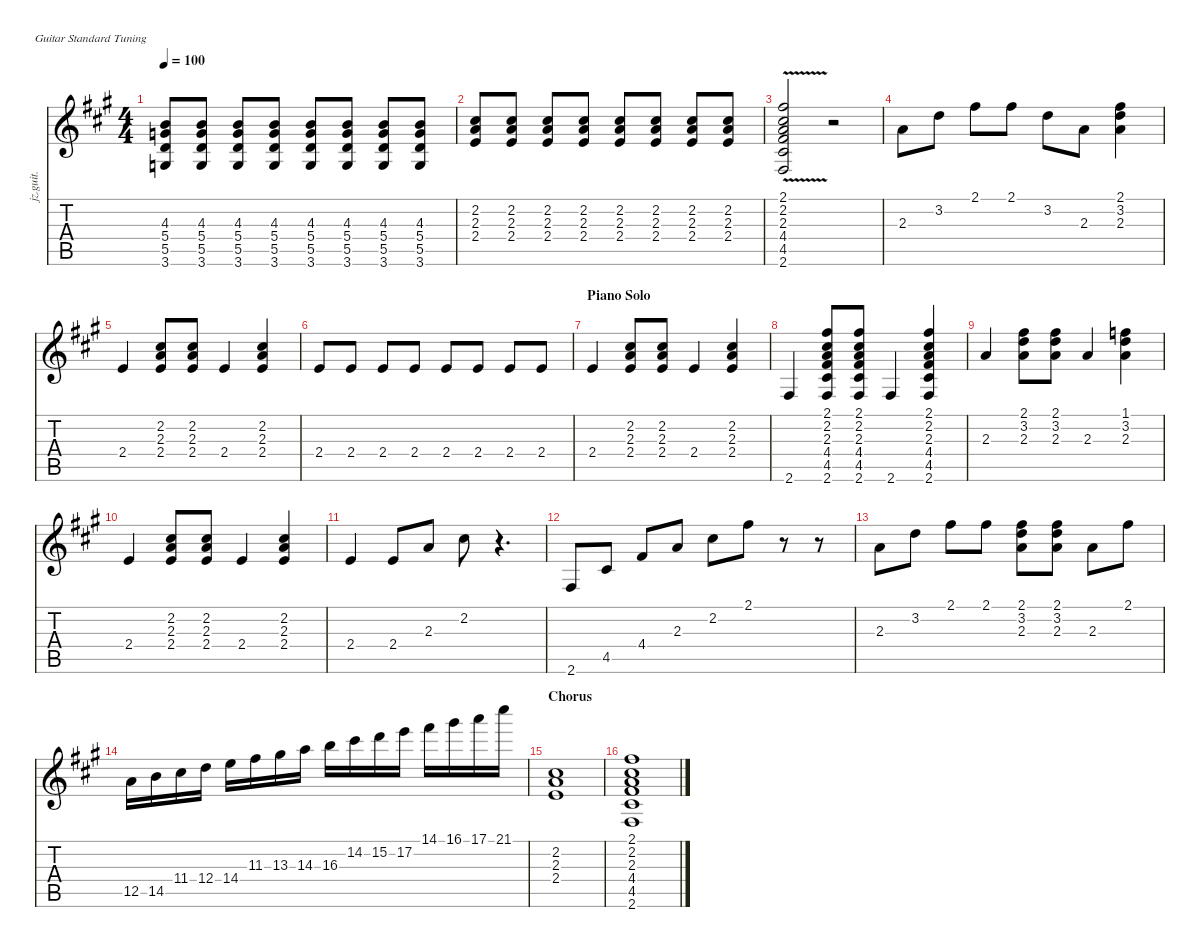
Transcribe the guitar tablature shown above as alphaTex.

\defaultSystemsLayout 4
\hideDynamics
\bracketExtendMode nobrackets
\otherSystemsTrackNameOrientation horizontal
\track ("my guitar (Armando)" "jz.guit.") {mute instrument electricguitarjazz}
\staff {score tabs}
\tuning (E4 B3 G3 D3 A2 E2)
\ts (4 4)
\tempo 100
\clef g2
\ks a
(4.3{acc forcenatural} 5.4{acc forcenatural} 5.5{acc forcenatural} 3.6{acc forcenatural}).8{dy f} (4.3{acc forcenatural} 5.4{acc forcenatural} 5.5{acc forcenatural} 3.6{acc forcenatural}).8 (4.3{acc forcenatural} 5.4{acc forcenatural} 5.5{acc forcenatural} 3.6{acc forcenatural}).8 (4.3{acc forcenatural} 5.4{acc forcenatural} 5.5{acc forcenatural} 3.6{acc forcenatural}).8 (4.3{acc forcenatural} 5.4{acc forcenatural} 5.5{acc forcenatural} 3.6{acc forcenatural}).8 (4.3{acc forcenatural} 5.4{acc forcenatural} 5.5{acc forcenatural} 3.6{acc forcenatural}).8 (4.3{acc forcenatural} 5.4{acc forcenatural} 5.5{acc forcenatural} 3.6{acc forcenatural}).8 (4.3{acc forcenatural} 5.4{acc forcenatural} 5.5{acc forcenatural} 3.6{acc forcenatural}).8 |
(2.2{acc #} 2.3{acc forcenatural} 2.4{acc forcenatural}).8 (2.2{acc #} 2.3{acc forcenatural} 2.4{acc forcenatural}).8 (2.2{acc #} 2.3{acc forcenatural} 2.4{acc forcenatural}).8 (2.2{acc #} 2.3{acc forcenatural} 2.4{acc forcenatural}).8 (2.2{acc #} 2.3{acc forcenatural} 2.4{acc forcenatural}).8 (2.2{acc #} 2.3{acc forcenatural} 2.4{acc forcenatural}).8 (2.2{acc #} 2.3{acc forcenatural} 2.4{acc forcenatural}).8 (2.2{acc #} 2.3{acc forcenatural} 2.4{acc forcenatural}).8 |
(2.1{acc #} 2.2{v acc #} 2.3{acc forcenatural} 4.4{acc #} 4.5{acc #} 2.6{acc #}).2 r.2 |
2.3{acc forcenatural}.8 3.2{acc forcenatural}.8 2.1{acc #}.8 2.1{acc #}.8 3.2{acc forcenatural}.8 2.3{acc forcenatural}.8 (2.1{acc #} 3.2{acc forcenatural} 2.3{acc forcenatural}).4 |
2.4{acc forcenatural}.4 (2.2{acc #} 2.3{acc forcenatural} 2.4{acc forcenatural}).8 (2.2{acc #} 2.3{acc forcenatural} 2.4{acc forcenatural}).8 2.4{acc forcenatural}.4 (2.2{acc #} 2.3{acc forcenatural} 2.4{acc forcenatural}).4 |
2.4{acc forcenatural}.8 2.4{acc forcenatural}.8 2.4{acc forcenatural}.8 2.4{acc forcenatural}.8 2.4{acc forcenatural}.8 2.4{acc forcenatural}.8 2.4{acc forcenatural}.8 2.4{acc forcenatural}.8 |
\section ("" "Piano Solo")
2.4{acc forcenatural}.4 (2.2{acc #} 2.3{acc forcenatural} 2.4{acc forcenatural}).8 (2.2{acc #} 2.3{acc forcenatural} 2.4{acc forcenatural}).8 2.4{acc forcenatural}.4 (2.2{acc #} 2.3{acc forcenatural} 2.4{acc forcenatural}).4 |
2.6{acc #}.4 (2.1{acc #} 2.2{acc #} 2.3{acc forcenatural} 4.4{acc #} 4.5{acc #} 2.6{acc #}).8 (2.1{acc #} 2.2{acc #} 2.3{acc forcenatural} 4.4{acc #} 4.5{acc #} 2.6{acc #}).8 2.6{acc #}.4 (2.1{acc #} 2.2{acc #} 2.3{acc forcenatural} 4.4{acc #} 4.5{acc #} 2.6{acc #}).4 |
2.3{acc forcenatural}.4 (2.1{acc #} 3.2{acc forcenatural} 2.3{acc forcenatural}).8 (2.1{acc #} 3.2{acc forcenatural} 2.3{acc forcenatural}).8 2.3{acc forcenatural}.4 (1.1{acc forcenatural} 3.2{acc forcenatural} 2.3{acc forcenatural}).4 |
2.4{acc forcenatural}.4 (2.2{acc #} 2.3{acc forcenatural} 2.4{acc forcenatural}).8 (2.2{acc #} 2.3{acc forcenatural} 2.4{acc forcenatural}).8 2.4{acc forcenatural}.4 (2.2{acc #} 2.3{acc forcenatural} 2.4{acc forcenatural}).4 |
2.4{acc forcenatural}.4 2.4{acc forcenatural}.8 2.3{acc forcenatural}.8 2.2{acc #}.8 r.4{d} |
2.6{acc #}.8 4.5{acc #}.8 4.4{acc #}.8 2.3{acc forcenatural}.8 2.2{acc #}.8 2.1{acc #}.8 r.8 r.8 |
2.3{acc forcenatural}.8 3.2{acc forcenatural}.8 2.1{acc #}.8 2.1{acc #}.8 (2.1{acc #} 3.2{acc forcenatural} 2.3{acc forcenatural}).8 (2.1{acc #} 3.2{acc forcenatural} 2.3{acc forcenatural}).8 2.3{acc forcenatural}.8 2.1{acc #}.8 |
12.5{acc forcenatural}.16 14.5{acc forcenatural}.16 11.4{acc #}.16 12.4{acc forcenatural}.16 14.4{acc forcenatural}.16 11.3{acc #}.16 13.3{acc #}.16 14.3{acc forcenatural}.16 16.3{acc forcenatural}.16 14.2{acc #}.16 15.2{acc forcenatural}.16 17.2{acc forcenatural}.16 14.1{acc #}.16 16.1{acc #}.16 17.1{acc forcenatural}.16 21.1{acc #}.16 |
\section ("" "Chorus")
(2.2{acc #} 2.3{acc forcenatural} 2.4{acc forcenatural}).1 |
(2.1{acc #} 2.2{acc #} 2.3{acc forcenatural} 4.4{acc #} 4.5{acc #} 2.6{acc #}).1
